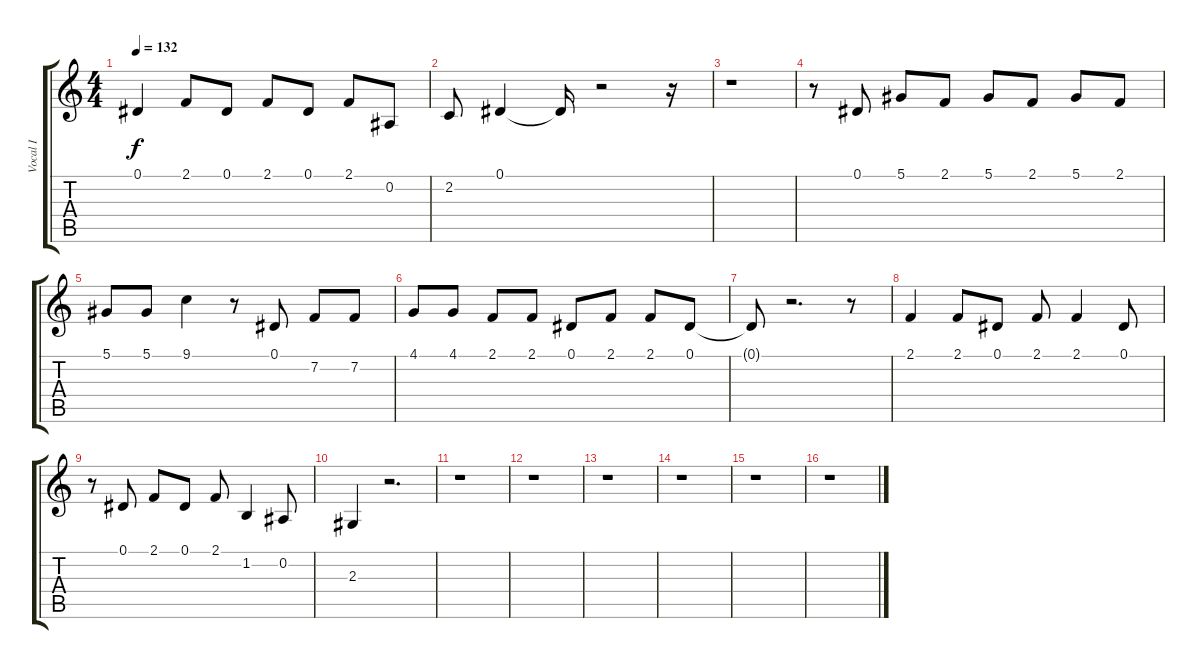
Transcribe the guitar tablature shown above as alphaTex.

\track ("Vocal I" "Vocal I") {instrument lead1square}
\staff {score tabs}
\tuning (Eb4 Bb3 Gb3 Db3 Ab2 Eb2) {hide}
\ts (4 4)
\tempo 132
\clef g2
\ks c
0.1{t}.4{dy f} 2.1.8 0.1.8 2.1.8 0.1.8 2.1.8 0.2.8 |
2.2.8 0.1.4 0.1{t}.16 r.2 r.16 |
r.1 |
r.8 0.1.8 5.1.8 2.1.8 5.1.8 2.1.8 5.1.8 2.1.8 |
5.1.8 5.1.8 9.1.4 r.8 0.1.8 7.2.8 7.2.8 |
4.1.8 4.1.8 2.1.8 2.1.8 0.1.8 2.1.8 2.1.8 0.1.8 |
0.1{t}.8 r.2{d} r.8 |
2.1.4 2.1.8 0.1.8 2.1.8 2.1.4 0.1.8 |
r.8 0.1.8 2.1.8 0.1.8 2.1.8 1.2.4 0.2.8 |
2.3.4 r.2{d} |
r.1 |
r.1 |
r.1 |
r.1 |
r.1 |
r.1
